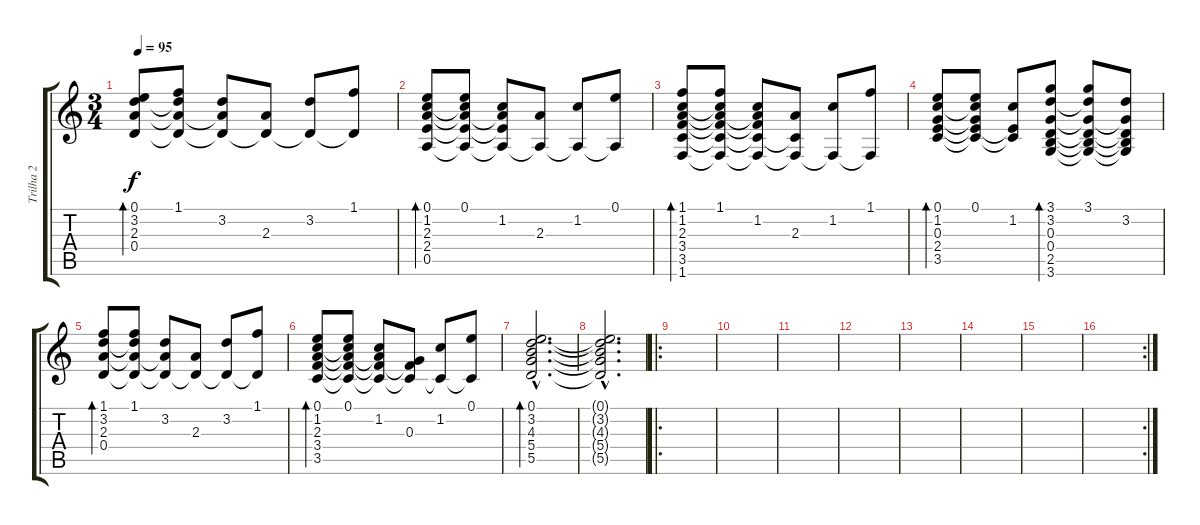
\track ("Trilha 2" "Trilha 2") {instrument acousticguitarsteel}
\staff {score tabs}
\tuning (E4 B3 G3 D3 A2 E2) {hide}
\ts (3 4)
\tempo 95
\clef g2
\ks c
(0.1 3.2 2.3 0.4).8{bd 240 dy f instrument acousticguitarsteel} (1.1 3.2{t} 2.3{t} 0.4{t}).8 (3.2 2.3{t} 0.4{t}).8 (2.3 0.4{t}).8 (3.2 0.4{t}).8 (1.1 0.4{t}).8 |
(0.1 1.2 2.3 2.4 0.5).8{bd 240} (0.1 1.2{t} 2.3{t} 2.4{t} 0.5{t}).8 (1.2 2.3{t} 2.4{t} 0.5{t}).8{txt "                "} (2.3 0.5{t}).8 (1.2 0.5{t}).8 (0.1 0.5{t}).8 |
(1.1 1.2 2.3 3.4 3.5 1.6).8{bd 240} (1.1 1.2{t} 2.3{t} 3.4{t} 3.5{t} 1.6{t}).8 (1.2 2.3{t} 3.4{t} 3.5{t} 1.6{t}).8 (2.3 3.5{t} 1.6{t}).8 (1.2 1.6{t}).8 (1.1 1.6{t}).8 |
(0.1 1.2 0.3 2.4 3.5).8{bd 240} (0.1 1.2{t} 0.3{t} 2.4{t} 3.5{t}).8 (1.2 2.4{t} 3.5{t}).8 (3.1 3.2 0.3 0.4 2.5 3.6).8{bd 240} (3.1 3.2{t} 0.3{t} 0.4{t} 2.5{t} 3.6{t}).8 (3.2 0.3{t} 0.4{t} 2.5{t} 3.6{t}).8 |
(1.1 3.2 2.3 0.4).8{bd 240} (1.1 3.2{t} 2.3{t} 0.4{t}).8 (3.2 2.3{t} 0.4{t}).8 (2.3 0.4{t}).8 (3.2 0.4{t}).8 (1.1 0.4{t}).8 |
(0.1 1.2 2.3 3.4 3.5).8{bd 240} (0.1 1.2{t} 2.3{t} 3.4{t} 3.5{t}).8 (1.2 2.3{t} 3.4{t} 3.5{t}).8 (0.3 3.4{t} 3.5{t}).8 (1.2 3.5{t}).8 (0.1 3.5{t}).8 |
(0.1{hac} 3.2{hac} 4.3{hac} 5.4{hac} 5.5{hac}).2{d bd 240} |
(0.1{hac t} 3.2{hac t} 4.3{hac t} 5.4{hac t} 5.5{hac t}).2{d} |
\ro
|
|
|
|
|
|
|
\rc 2
